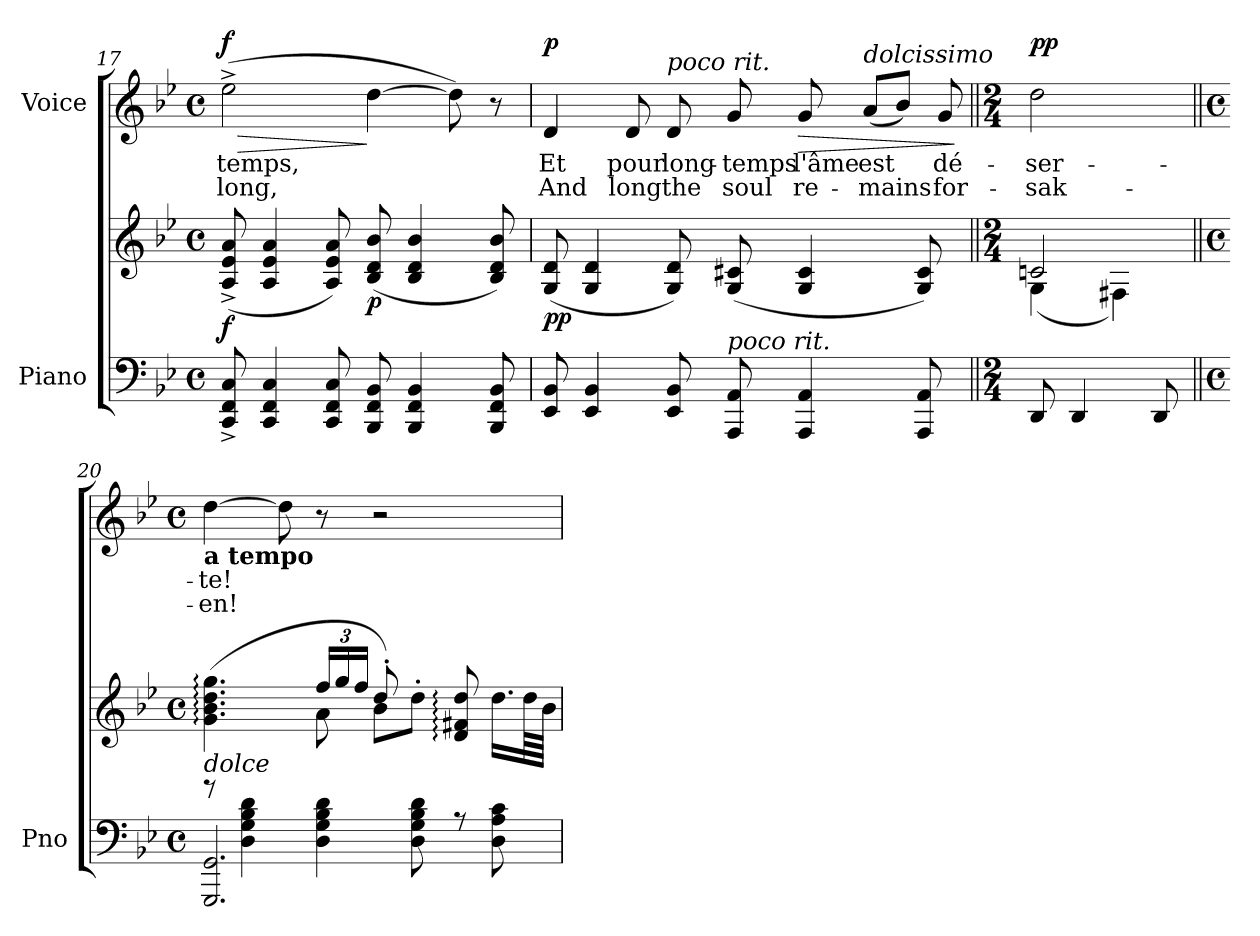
**kern	**kern	**dynam	**kern	**text	**text	**dynam
*part2	*part2	*part2	*part1	*part1	*part1	*part1
*staff3	*staff2	*staff2/3	*staff1	*staff1	*staff1	*staff1
*I"Piano	*	*	*I"Voice	*	*	*
*I'Pno	*	*	*	*	*	*
!!LO:PB:g=z
*clefF4	*clefG2	*	*clefG2	*	*	*
*k[b-e-]	*k[b-e-]	*	*k[b-e-]	*	*	*
*M4/4	*M4/4	*	*M4/4	*	*	*
*met(c)	*met(c)	*	*met(c)	*	*	*
=17	=17	=17	=17	=17	=17	=17
!	!	!LO:DY:b	!	!LO:LY:b	!LO:LY:b	!LO:HP:b
!	!	!	!	!	!	!LO:DY:n=1:a
8CC/^ 8FF/^ 8C/^	(>8A/^ 8e-/^ 8a/^	f	(<2ee-^\	-temps,	long,	> f
4CC/ 4FF/ 4C/	4A/ 4e-/ 4a/	.	.	.	.	.
8CC/ 8FF/ 8C/	8A/ 8e-/ 8a/)	.	.	.	.	.
!	!	!LO:DY:b	!	!	!	!
8BBB-/ 8FF/ 8BB-/	(>8B-/ 8d/ 8b-/	p	[4dd\	.	.	]
4BBB-/ 4FF/ 4BB-/	4B-/ 4d/ 4b-/	.	.	.	.	.
.	.	.	8dd\])	.	.	.
8BBB-/ 8FF/ 8BB-/	8B-/ 8d/ 8b-/)	.	8r	.	.	.
=18	=18	=18	=18	=18	=18	=18
!	!	!LO:DY:b	!	!LO:LY:b	!LO:LY:b	!LO:DY:a
*	*	*	*^	*	*	*
8EE-/ 8BB-/	(>8G/ 8d/	pp	4d/	2..ryy	Et	And	p
4EE-/ 4BB-/	4G/ 4d/	.	.	.	.	.	.
!	!	!	!	!	!LO:LY:b	!LO:LY:b	!
.	.	.	8d/	.	pour	long	.
*	*	*	*MM88	*	*	*	*
!	!	!	!LO:TX:a:i:t=poco rit.	!	!	!	!
!	!	!	!	!	!LO:LY:b	!LO:LY:b	!
8EE-/ 8BB-/	8G/ 8d/)	.	8d/	.	long-	the	.
!LO:TX:a:i:t=poco rit.	!	!	!	!	!	!	!
!	!	!	!	!	!LO:LY:b	!LO:LY:b	!
8AAA/ 8AA/	(>8G/ 8c#X/	.	8g/	.	-temps	soul	.
*	*	*	*MM84	*	*	*	*
!	!	!	!	!	!LO:LY:b	!LO:LY:b	!LO:HP:b
4AAA/ 4AA/	4G/ 4c#/	.	8g/	.	l'âme	re-	>
*	*	*	*Xtuplet	*	*	*	*
!	!	!	!LO:TX:a:i:t=dolcissimo	!	!	!	!
!	!	!	!	!	!LO:LY:b	!LO:LY:b	!
.	.	.	(<12a/L	.	est	-mains	.
.	.	.	12b-/J)	.	.	.	.
*	*	*	*MM80	*	*	*	*
8AAA/ 8AA/	8G/ 8c#/)	.	.	8ryy	.	.	.
!	!	!	!	!	!LO:LY:b	!LO:LY:b	!
.	.	.	12g/	.	dé-	for-	.
.	.	.	.	.	.	.	]
*	*	*	*v	*v	*	*	*
=19||	=19||	=19||	=19||	=19||	=19||	=19||
*M2/4	*M2/4	*	*M2/4	*	*	*
*	*^	*	*^	*	*	*
!	!	!	!	!	!	!LO:LY:b	!LO:LY:b	!LO:DY:a
*	*	*	*	*v	*v	*	*	*
8DD/	2cn/	(<4G\	.	2dd\	-ser-	-sak-	pp
4DD/	.	.	.	.	.	.	.
.	.	4F#X\)	.	.	.	.	.
8DD/	.	.	.	.	.	.	.
!!LO:PB:g=z
=20||	=20||	=20||	=20||	=20||	=20||	=20||	=20||
*M4/4	*M4/4	*	*	*M4/4	*	*	*
*met(c)	*met(c)	*	*	*met(c)	*	*	*
*^	*	*	*	*	*	*	*
!	!	!	!	!	!LO:TX:b:B:t=a tempo	!	!	!
!LO:TX:a:i:t=dolce	!	!	!	!	!	!	!	!
!	!	!	!	!	!	!LO:LY:b	!LO:LY:b	!
2.GGG/ 2.GG/	8rg	(>4.g\: 4.b-\: 4.dd\: 4.gg\:	4.ryy	.	[4dd\	-te!	-en!	.
.	4D\ 4G\ 4B-\ 4d\	.	.	.	.	.	.	.
.	.	.	.	.	8dd\]	.	.	.
*	*	*Xbrackettup	*	*	*	*	*	*
.	4D\ 4G\ 4B-\ 4d\	24ff/LL	8a\	.	8r	.	.	.
.	.	24gg/	.	.	.	.	.	.
.	.	24ff/JJ	.	.	.	.	.	.
.	.	8dd'/)	8b-\L	.	2r	.	.	.
.	8D\ 8G\ 8B-\ 8d\	8rffyy	8dd'\J	.	.	.	.	.
4rFFFyy	8rA	8d/: 8f#X/: 8dd/:	4ryy	.	.	.	.	.
.	8D\ 8A\ 8c\	16.dd\LL	.	.	.	.	.	.
.	.	64dd\LL	.	.	.	.	.	.
.	.	64b-\JJJJ	.	.	.	.	.	.
*v	*v	*	*	*	*	*	*	*
*	*v	*v	*	*	*	*	*
=	=	=	=	=	=	=
*-	*-	*-	*-	*-	*-	*-
